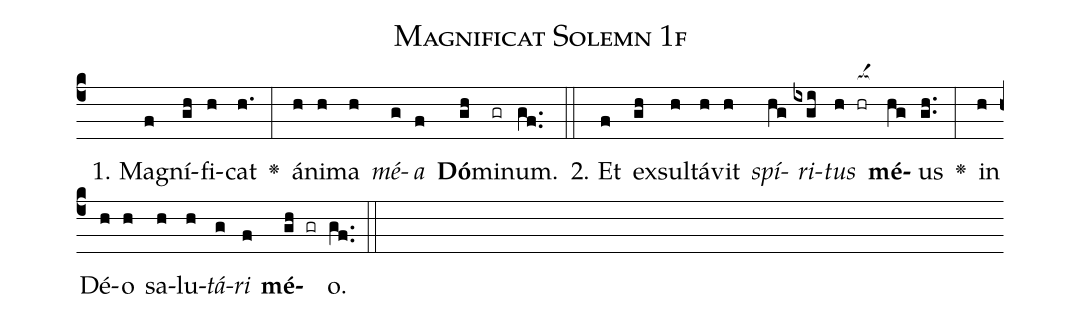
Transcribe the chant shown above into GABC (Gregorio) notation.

name: Magnificat Solemn 1f;
office-part: Magnificat;
%%
% The syntax in this part is called gabc. Please refer to http://home.gna.org/gregorio/gabc/#basis

(c4)() 1. M{a}(f)gní(gh)fi(h)cat(h.) <v>\greheightstar</v>(:) á(h)ni(h)ma(h) <i>mé</i>(g)<i>a</i>(f) <b>Dó</b>(gh)mi(gr)num.(gf..) (::)
2. Et(f) ex(gh)sul(h)tá(h)vit(h) <i>spí</i>(hg)<i>ri</i>(ixgi)<i>tus</i>(h hr[ev: ][ocba:1{]) <b>mé</b>(hg[ocba:1}])us(gh..) <v>\greheightstar</v>(:) in(h) Dé(h)o(h) sa(h)lu(h)<i>tá</i>(g)<i>ri</i>(f) <b>mé</b>(gh gr)o.(gf..) (::)

%E(h) u(h) o(g) u(f) a(gh) e.(gf..) (::)

%Mediant of 1 accent with 3 preperatory syllables
%Termination of 1 accent with 2 preperatory syllables
